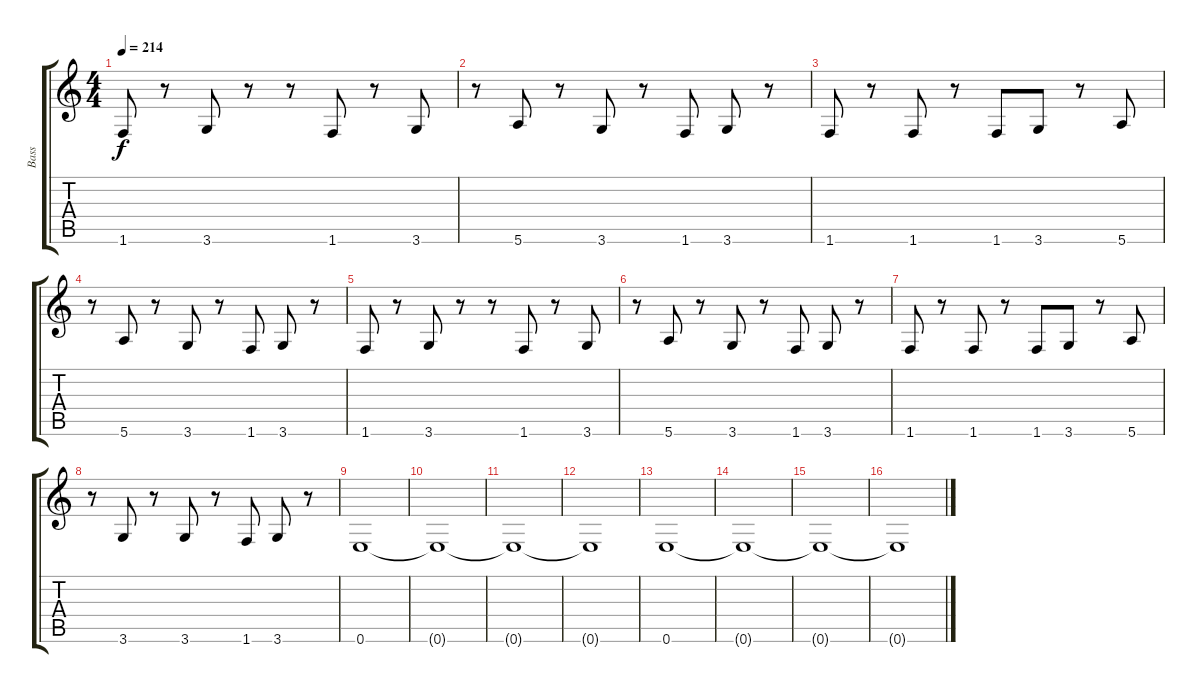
\track ("Bass" "Bass") {instrument electricbasspick}
\staff {score tabs}
\tuning (E4 B3 G3 D3 A2 E2) {hide}
\ts (4 4)
\tempo 214
\clef g2
\ks c
1.6.8{dy f} r.8 3.6.8 r.8 r.8 1.6.8 r.8 3.6.8 |
r.8 5.6.8 r.8 3.6.8 r.8 1.6.8 3.6.8 r.8 |
1.6.8 r.8 1.6.8 r.8 1.6.8 3.6.8 r.8 5.6.8 |
r.8 5.6.8 r.8 3.6.8 r.8 1.6.8 3.6.8 r.8 |
1.6.8 r.8 3.6.8 r.8 r.8 1.6.8 r.8 3.6.8 |
r.8 5.6.8 r.8 3.6.8 r.8 1.6.8 3.6.8 r.8 |
1.6.8 r.8 1.6.8 r.8 1.6.8 3.6.8 r.8 5.6.8 |
r.8 3.6.8 r.8 3.6.8 r.8 1.6.8 3.6.8 r.8 |
0.6.1 |
0.6{t}.1 |
0.6{t}.1 |
0.6{t}.1 |
0.6.1 |
0.6{t}.1 |
0.6{t}.1 |
0.6{t}.1
